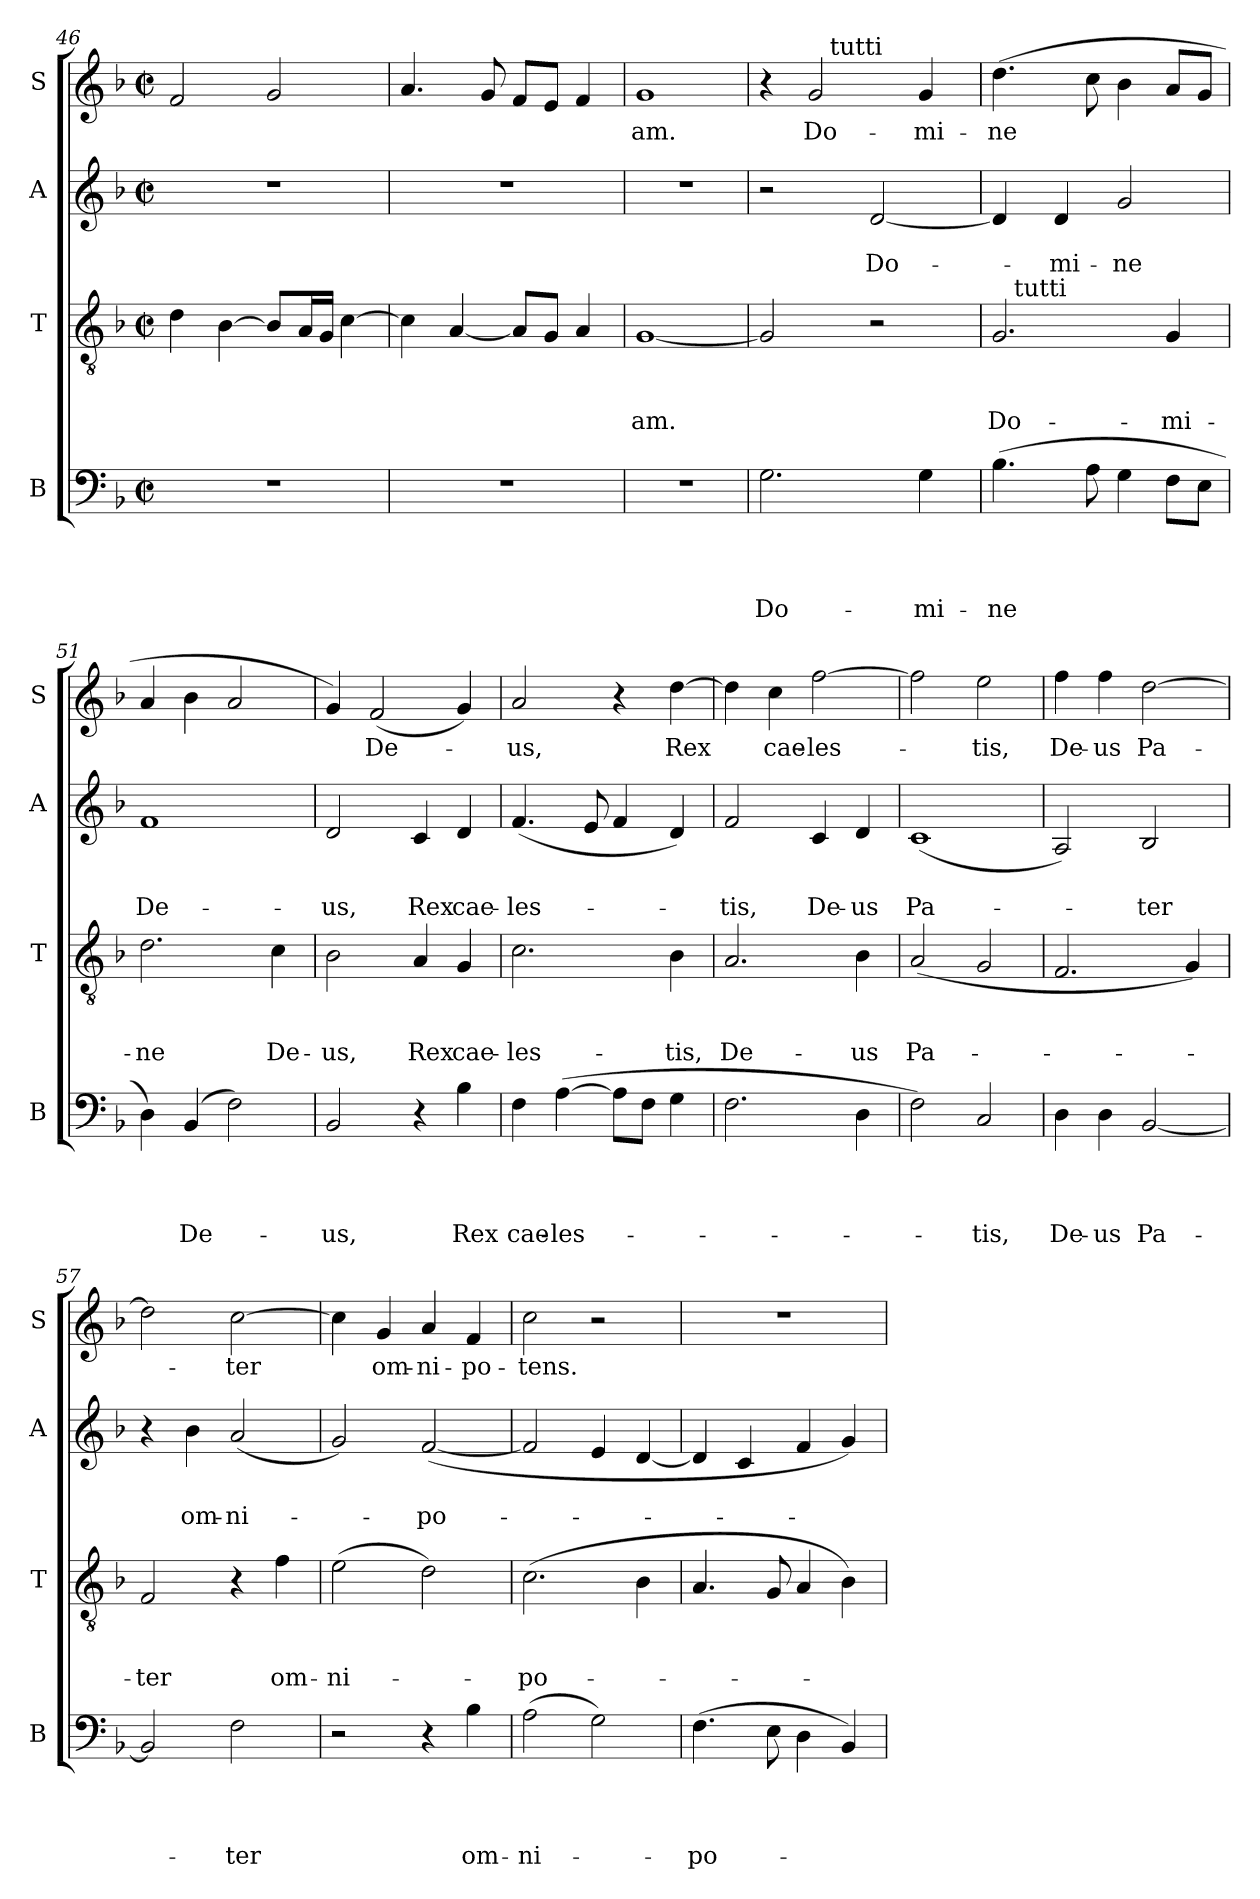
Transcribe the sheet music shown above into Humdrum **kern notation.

**kern	**text	**text	**text	**text	**kern	**text	**text	**text	**kern	**text	**text	**kern	**text
*part4	*part4	*part4	*part4	*part4	*part3	*part3	*part3	*part3	*part2	*part2	*part2	*part1	*part1
*staff4	*staff4	*staff4	*staff4	*staff4	*staff3	*staff3	*staff3	*staff3	*staff2	*staff2	*staff2	*staff1	*staff1
*I"B	*	*	*	*	*I"T	*	*	*	*I"A	*	*	*I"S	*
*I'B	*	*	*	*	*I'T	*	*	*	*I'A	*	*	*I'S	*
*clefF4	*	*	*	*	*clefGv2	*	*	*	*clefG2	*	*	*clefG2	*
*k[b-]	*	*	*	*	*k[b-]	*	*	*	*k[b-]	*	*	*k[b-]	*
*F:	*	*	*	*	*F:	*	*	*	*F:	*	*	*F:	*
*M2/2	*	*	*	*	*M2/2	*	*	*	*M2/2	*	*	*M2/2	*
*met(c|)	*	*	*	*	*met(c|)	*	*	*	*met(c|)	*	*	*met(c|)	*
=46	=46	=46	=46	=46	=46	=46	=46	=46	=46	=46	=46	=46	=46
1r	.	.	.	.	4d\	.	.	.	1r	.	.	2f/	.
.	.	.	.	.	[>4B-\	.	.	.	.	.	.	.	.
.	.	.	.	.	8B-/L]	.	.	.	.	.	.	2g/	.
.	.	.	.	.	16A/L	.	.	.	.	.	.	.	.
.	.	.	.	.	16G/JJ	.	.	.	.	.	.	.	.
.	.	.	.	.	[>4c\	.	.	.	.	.	.	.	.
=47	=47	=47	=47	=47	=47	=47	=47	=47	=47	=47	=47	=47	=47
1r	.	.	.	.	4c\]	.	.	.	1r	.	.	4.a/	.
.	.	.	.	.	[<4A/	.	.	.	.	.	.	.	.
.	.	.	.	.	.	.	.	.	.	.	.	8g/	.
.	.	.	.	.	8A/L]	.	.	.	.	.	.	8f/L	.
.	.	.	.	.	8G/J	.	.	.	.	.	.	8e/J	.
.	.	.	.	.	4A/	.	.	.	.	.	.	4f/	.
=48	=48	=48	=48	=48	=48	=48	=48	=48	=48	=48	=48	=48	=48
!	!	!	!	!	!	!	!	!LO:LY:b	!	!	!	!	!LO:LY:b
1r	.	.	.	.	[<1G	.	.	-am.	1r	.	.	1g	-am.
!!LO:LB:g=z
=49	=49	=49	=49	=49	=49	=49	=49	=49	=49	=49	=49	=49	=49
!	!	!	!	!LO:LY:b	!	!	!	!	!	!	!	!	!
*	*	*	*	*	*	*	*	*	*	*	*	*^	*
2.G\	.	.	.	Do-	2G/]	.	.	.	2r	.	.	4r	4ryy	.
!	!	!	!	!	!	!	!	!	!	!	!	!	!	!LO:LY:b
.	.	.	.	.	.	.	.	.	.	.	.	2g/	16ryy	Do-
!	!	!	!	!	!	!	!	!	!	!	!	!	!LO:TX:a:t=tutti	!
.	.	.	.	.	.	.	.	.	.	.	.	.	2ryy	.
!	!	!	!	!	!	!	!	!	!	!	!LO:LY:b	!	!	!
.	.	.	.	.	2r	.	.	.	[<2d/	.	Do-	.	.	.
!	!	!	!	!LO:LY:b	!	!	!	!	!	!	!	!	!	!LO:LY:b
4G\	.	.	.	-mi-	.	.	.	.	.	.	.	4g/	.	-mi-
.	.	.	.	.	.	.	.	.	.	.	.	.	8.ryy	.
=50	=50	=50	=50	=50	=50	=50	=50	=50	=50	=50	=50	=50	=50	=50
!	!	!	!	!LO:LY:b	!	!	!	!LO:LY:b	!	!	!	!	!	!LO:LY:b
*	*	*	*	*	*^	*	*	*	*	*	*	*v	*v	*
(>4.B-\	.	.	.	-ne	2.G/	16ryy	.	.	Do-	4d/]	.	.	(>4.dd\	-ne
!	!	!	!	!	!	!LO:TX:a:t=tutti	!	!	!	!	!	!	!	!
.	.	.	.	.	.	2...ryy	.	.	.	.	.	.	.	.
!	!	!	!	!	!	!	!	!	!	!	!	!LO:LY:b	!	!
.	.	.	.	.	.	.	.	.	.	4d/	.	-mi-	.	.
8A\	.	.	.	.	.	.	.	.	.	.	.	.	8cc\	.
!	!	!	!	!	!	!	!	!	!	!	!	!LO:LY:b	!	!
4G\	.	.	.	.	.	.	.	.	.	2g/	.	-ne	4b-\	.
!	!	!	!	!	!	!	!	!	!LO:LY:b	!	!	!	!	!
8F\L	.	.	.	.	4G/	.	.	.	-mi-	.	.	.	8a/L	.
8E\J	.	.	.	.	.	.	.	.	.	.	.	.	8g/J	.
=51	=51	=51	=51	=51	=51	=51	=51	=51	=51	=51	=51	=51	=51	=51
!	!	!	!	!	!	!	!	!	!LO:LY:b	!	!	!LO:LY:b	!	!
*	*	*	*	*	*v	*v	*	*	*	*	*	*	*	*
4D\)	.	.	.	.	2.d\	.	.	-ne	1f	.	De-	4a/	.
!	!	!	!	!LO:LY:b	!	!	!	!	!	!	!	!	!
(4BB-/	.	.	.	De-	.	.	.	.	.	.	.	4b-\	.
2F\)	.	.	.	.	.	.	.	.	.	.	.	2a/	.
!	!	!	!	!	!	!	!	!LO:LY:b	!	!	!	!	!
.	.	.	.	.	4c\	.	.	De-	.	.	.	.	.
=52	=52	=52	=52	=52	=52	=52	=52	=52	=52	=52	=52	=52	=52
!	!	!	!	!LO:LY:b	!	!	!	!LO:LY:b	!	!	!LO:LY:b	!	!
2BB-/	.	.	.	-us,	2B-\	.	.	-us,	2d/	.	-us,	4g/)	.
!	!	!	!	!	!	!	!	!	!	!	!	!	!LO:LY:b
.	.	.	.	.	.	.	.	.	.	.	.	(<2f/	De-
!	!	!	!	!	!	!	!	!LO:LY:b	!	!	!LO:LY:b	!	!
4r	.	.	.	.	4A/	.	.	Rex	4c/	.	Rex	.	.
!	!	!	!	!LO:LY:b	!	!	!	!LO:LY:b	!	!	!LO:LY:b	!	!
4B-\	.	.	.	Rex	4G/	.	.	cae-	4d/	.	cae-	4g/)	.
=53	=53	=53	=53	=53	=53	=53	=53	=53	=53	=53	=53	=53	=53
!	!	!	!	!LO:LY:b	!	!	!	!LO:LY:b	!	!	!LO:LY:b	!	!LO:LY:b
4F\	.	.	.	cae-	2.c\	.	.	-les-	(<4.f/	.	-les-	2a/	-us,
!	!	!	!	!LO:LY:b	!	!	!	!	!	!	!	!	!
(>[>4A\	.	.	.	-les-	.	.	.	.	.	.	.	.	.
.	.	.	.	.	.	.	.	.	8e/	.	.	.	.
8A\L]	.	.	.	.	.	.	.	.	4f/	.	.	4r	.
8F\J	.	.	.	.	.	.	.	.	.	.	.	.	.
!	!	!	!	!	!	!	!	!LO:LY:b	!	!	!	!	!LO:LY:b
4G\	.	.	.	.	4B-\	.	.	-tis,	4d/)	.	.	[>4dd\	Rex
=54	=54	=54	=54	=54	=54	=54	=54	=54	=54	=54	=54	=54	=54
!	!	!	!	!	!	!	!	!LO:LY:b	!	!	!LO:LY:b	!	!
2.F\	.	.	.	.	2.A/	.	.	De-	2f/	.	-tis,	4dd\]	.
!	!	!	!	!	!	!	!	!	!	!	!	!	!LO:LY:b
.	.	.	.	.	.	.	.	.	.	.	.	4cc\	cae-
!	!	!	!	!	!	!	!	!	!	!	!LO:LY:b	!	!LO:LY:b
.	.	.	.	.	.	.	.	.	4c/	.	De-	[>2ff\	-les-
!	!	!	!	!	!	!	!	!LO:LY:b	!	!	!LO:LY:b	!	!
4D\	.	.	.	.	4B-\	.	.	-us	4d/	.	-us	.	.
!!LO:PB:g=z
=55	=55	=55	=55	=55	=55	=55	=55	=55	=55	=55	=55	=55	=55
!	!	!	!	!	!	!	!	!LO:LY:b	!	!	!LO:LY:b	!	!
2F\)	.	.	.	.	(<2A/	.	.	Pa-	(<1c	.	Pa-	2ff\]	.
!	!	!	!	!LO:LY:b	!	!	!	!	!	!	!	!	!LO:LY:b
2C/	.	.	.	-tis,	2G/	.	.	.	.	.	.	2ee\	-tis,
=56	=56	=56	=56	=56	=56	=56	=56	=56	=56	=56	=56	=56	=56
!	!	!	!	!LO:LY:b	!	!	!	!	!	!	!	!	!LO:LY:b
4D\	.	.	.	De-	2.F/	.	.	.	2A/)	.	.	4ff\	De-
!	!	!	!	!LO:LY:b	!	!	!	!	!	!	!	!	!LO:LY:b
4D\	.	.	.	-us	.	.	.	.	.	.	.	4ff\	-us
!	!	!	!	!LO:LY:b	!	!	!	!	!	!	!LO:LY:b	!	!LO:LY:b
[<2BB-/	.	.	.	Pa-	.	.	.	.	2B-/	.	-ter	[>2dd\	Pa-
.	.	.	.	.	4G/)	.	.	.	.	.	.	.	.
=57	=57	=57	=57	=57	=57	=57	=57	=57	=57	=57	=57	=57	=57
!	!	!	!	!	!	!	!	!LO:LY:b	!	!	!	!	!
2BB-/]	.	.	.	.	2F/	.	.	-ter	4r	.	.	2dd\]	.
!	!	!	!	!	!	!	!	!	!	!	!LO:LY:b	!	!
.	.	.	.	.	.	.	.	.	4b-\	.	om-	.	.
!	!	!	!	!LO:LY:b	!	!	!	!	!	!	!LO:LY:b	!	!LO:LY:b
2F\	.	.	.	-ter	4r	.	.	.	(<2a/	.	-ni-	[>2cc\	-ter
!	!	!	!	!	!	!	!	!LO:LY:b	!	!	!	!	!
.	.	.	.	.	4f\	.	.	om-	.	.	.	.	.
=58	=58	=58	=58	=58	=58	=58	=58	=58	=58	=58	=58	=58	=58
!	!	!	!	!	!	!	!	!LO:LY:b	!	!	!	!	!
2r	.	.	.	.	(>2e\	.	.	-ni-	2g/)	.	.	4cc\]	.
!	!	!	!	!	!	!	!	!	!	!	!	!	!LO:LY:b
.	.	.	.	.	.	.	.	.	.	.	.	4g/	om-
!	!	!	!	!	!	!	!	!	!	!	!LO:LY:b	!	!LO:LY:b
4r	.	.	.	.	2d\)	.	.	.	(<[<2f/	.	-po-	4a/	-ni-
!	!	!	!	!LO:LY:b	!	!	!	!	!	!	!	!	!LO:LY:b
4B-\	.	.	.	om-	.	.	.	.	.	.	.	4f/	-po-
=59	=59	=59	=59	=59	=59	=59	=59	=59	=59	=59	=59	=59	=59
!	!	!	!	!LO:LY:b	!	!	!	!LO:LY:b	!	!	!	!	!LO:LY:b
(>2A\	.	.	.	-ni-	(>2.c\	.	.	-po-	2f/]	.	.	2cc\	-tens.
2G\)	.	.	.	.	.	.	.	.	4e/	.	.	2r	.
.	.	.	.	.	4B-\	.	.	.	[<4d/	.	.	.	.
=60	=60	=60	=60	=60	=60	=60	=60	=60	=60	=60	=60	=60	=60
!	!	!	!	!LO:LY:b	!	!	!	!	!	!	!	!	!
(>4.F\	.	.	.	-po-	4.A/	.	.	.	4d/]	.	.	1r	.
.	.	.	.	.	.	.	.	.	4c/	.	.	.	.
8E\	.	.	.	.	8G/	.	.	.	.	.	.	.	.
4D\	.	.	.	.	4A/	.	.	.	4f/	.	.	.	.
4BB-/)	.	.	.	.	4B-\)	.	.	.	4g/)	.	.	.	.
=	=	=	=	=	=	=	=	=	=	=	=	=	=
*-	*-	*-	*-	*-	*-	*-	*-	*-	*-	*-	*-	*-	*-
